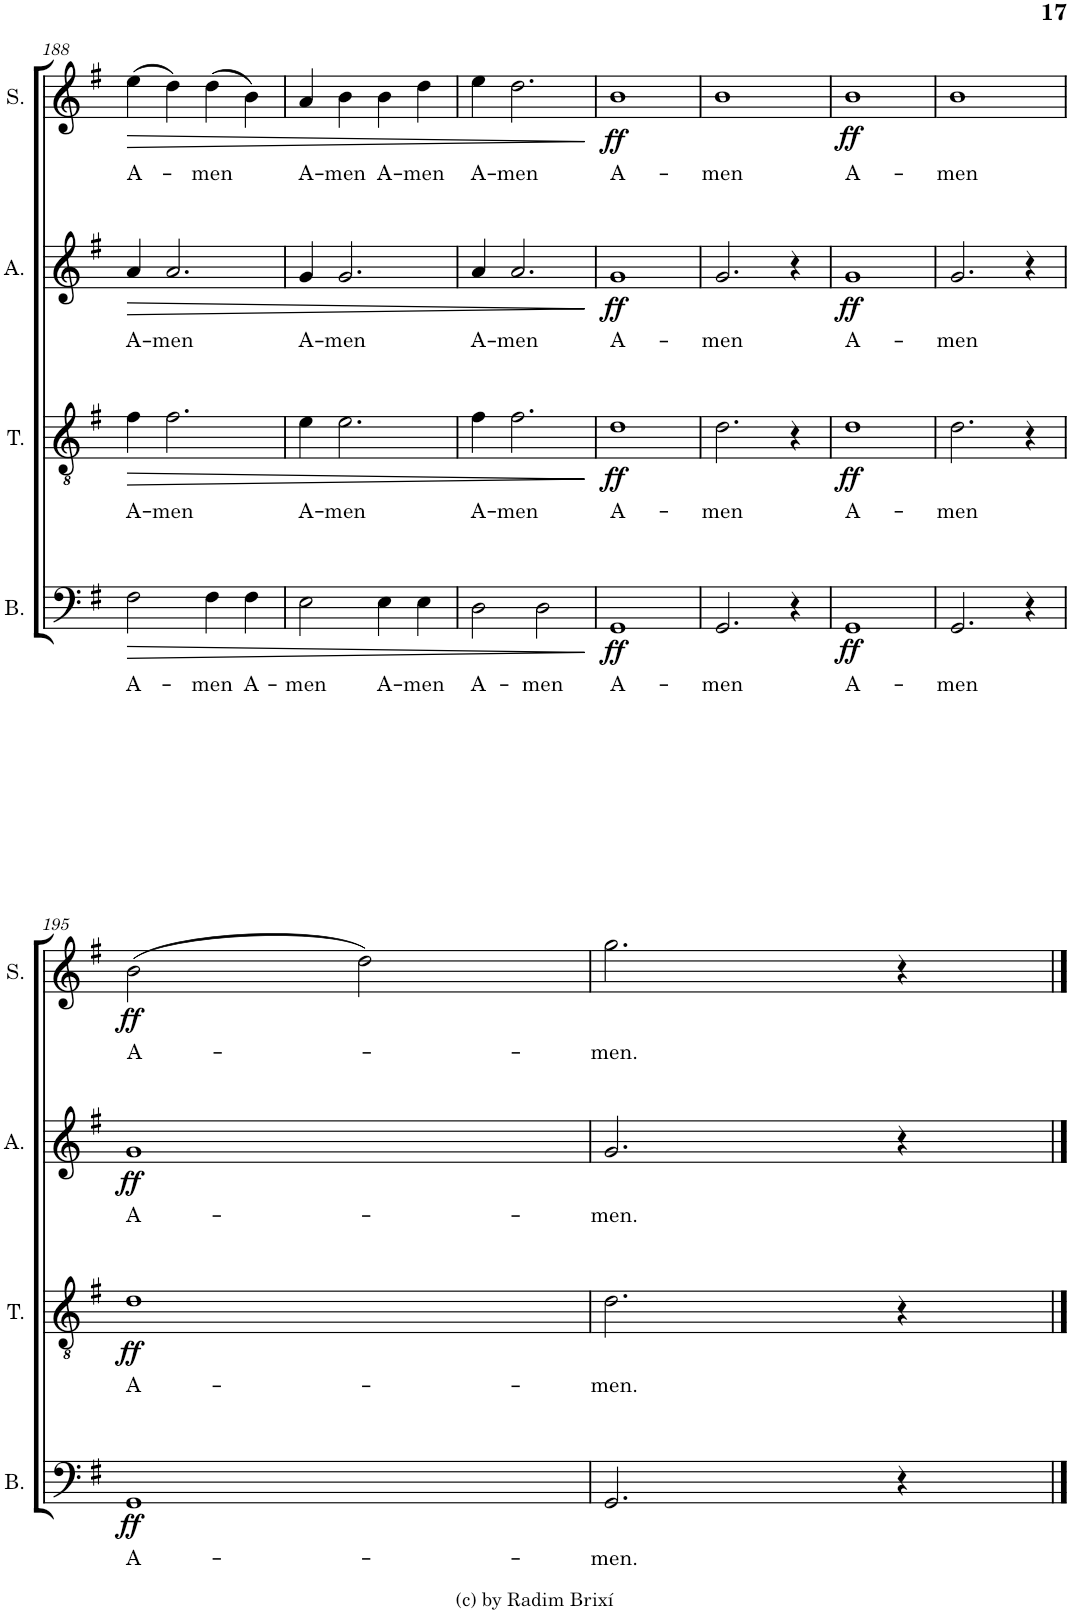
**kern	**text	**dynam	**kern	**text	**dynam	**kern	**text	**dynam	**kern	**text	**dynam
*part4	*part4	*part4	*part3	*part3	*part3	*part2	*part2	*part2	*part1	*part1	*part1
*staff4	*staff4	*staff4	*staff3	*staff3	*staff3	*staff2	*staff2	*staff2	*staff1	*staff1	*staff1
*I"Bass	*	*	*I"Tenor	*	*	*I"Alto	*	*	*I"Soprano	*	*
*I'B.	*	*	*I'T.	*	*	*I'A.	*	*	*I'S.	*	*
!!LO:PB:g=z
*clefF4	*	*	*clefGv2	*	*	*clefG2	*	*	*clefG2	*	*
*k[f#]	*	*	*k[f#]	*	*	*k[f#]	*	*	*k[f#]	*	*
*M4/4	*	*	*M4/4	*	*	*M4/4	*	*	*M4/4	*	*
*met(c)	*	*	*met(c)	*	*	*met(c)	*	*	*met(c)	*	*
=188	=188	=188	=188	=188	=188	=188	=188	=188	=188	=188	=188
!	!LO:LY:b	!LO:HP:b	!	!LO:LY:b	!LO:HP:b	!	!LO:LY:b	!LO:HP:b	!	!LO:LY:b	!LO:HP:b
2F#\	A-	>	4f#\	A-	>	4a/	A-	>	(4ee\	A-	>
!	!	!	!	!LO:LY:b	!	!	!LO:LY:b	!	!	!	!
.	.	.	2.f#\	-men	.	2.a/	-men	.	4dd\)	.	.
!	!LO:LY:b	!	!	!	!	!	!	!	!	!LO:LY:b	!
4F#\	-men	.	.	.	.	.	.	.	(4dd\	-men	.
!	!LO:LY:b	!	!	!	!	!	!	!	!	!	!
4F#\	A-	.	.	.	.	.	.	.	4b\)	.	.
=189	=189	=189	=189	=189	=189	=189	=189	=189	=189	=189	=189
!	!LO:LY:b	!	!	!LO:LY:b	!	!	!LO:LY:b	!	!	!LO:LY:b	!
2E\	-men	.	4e\	A-	.	4g/	A-	.	4a/	A-	.
!	!	!	!	!LO:LY:b	!	!	!LO:LY:b	!	!	!LO:LY:b	!
.	.	.	2.e\	-men	.	2.g/	-men	.	4b\	-men	.
!	!LO:LY:b	!	!	!	!	!	!	!	!	!LO:LY:b	!
4E\	A-	.	.	.	.	.	.	.	4b\	A-	.
!	!LO:LY:b	!	!	!	!	!	!	!	!	!LO:LY:b	!
4E\	-men	.	.	.	.	.	.	.	4dd\	-men	.
=190	=190	=190	=190	=190	=190	=190	=190	=190	=190	=190	=190
!	!LO:LY:b	!	!	!LO:LY:b	!	!	!LO:LY:b	!	!	!LO:LY:b	!
2D\	A-	.	4f#\	A-	.	4a/	A-	.	4ee\	A-	.
!	!	!	!	!LO:LY:b	!	!	!LO:LY:b	!	!	!LO:LY:b	!
.	.	.	2.f#\	-men	.	2.a/	-men	.	2.dd\	-men	.
!	!LO:LY:b	!	!	!	!	!	!	!	!	!	!
2D\	-men	.	.	.	.	.	.	.	.	.	.
.	.	]	.	.	]	.	.	]	.	.	]
=191	=191	=191	=191	=191	=191	=191	=191	=191	=191	=191	=191
!	!LO:LY:b	!LO:DY:b	!	!LO:LY:b	!LO:DY:b	!	!LO:LY:b	!LO:DY:b	!	!LO:LY:b	!LO:DY:b
1GG	A-	ff	1d	A-	ff	1g	A-	ff	1b	A-	ff
=192	=192	=192	=192	=192	=192	=192	=192	=192	=192	=192	=192
!	!LO:LY:b	!	!	!LO:LY:b	!	!	!LO:LY:b	!	!	!LO:LY:b	!
2.GG/	-men	.	2.d\	-men	.	2.g/	-men	.	1b	-men	.
4r	.	.	4r	.	.	4r	.	.	.	.	.
=193	=193	=193	=193	=193	=193	=193	=193	=193	=193	=193	=193
!	!LO:LY:b	!LO:DY:b	!	!LO:LY:b	!LO:DY:b	!	!LO:LY:b	!LO:DY:b	!	!LO:LY:b	!LO:DY:b
1GG	A-	ff	1d	A-	ff	1g	A-	ff	1b	A-	ff
=194	=194	=194	=194	=194	=194	=194	=194	=194	=194	=194	=194
!	!LO:LY:b	!	!	!LO:LY:b	!	!	!LO:LY:b	!	!	!LO:LY:b	!
2.GG/	-men	.	2.d\	-men	.	2.g/	-men	.	1b	-men	.
4r	.	.	4r	.	.	4r	.	.	.	.	.
!!LO:LB:g=z
=195	=195	=195	=195	=195	=195	=195	=195	=195	=195	=195	=195
!	!LO:LY:b	!LO:DY:b	!	!LO:LY:b	!LO:DY:b	!	!LO:LY:b	!LO:DY:b	!	!LO:LY:b	!LO:DY:b
1GG	A-	ff	1d	A-	ff	1g	A-	ff	(2b\	A-	ff
.	.	.	.	.	.	.	.	.	2dd\)	.	.
=196	=196	=196	=196	=196	=196	=196	=196	=196	=196	=196	=196
!	!LO:LY:b	!	!	!LO:LY:b	!	!	!LO:LY:b	!	!	!LO:LY:b	!
2.GG/	-men.	.	2.d\	-men.	.	2.g/	-men.	.	2.gg\	-men.	.
4r	.	.	4r	.	.	4r	.	.	4r	.	.
==	==	==	==	==	==	==	==	==	==	==	==
*-	*-	*-	*-	*-	*-	*-	*-	*-	*-	*-	*-
